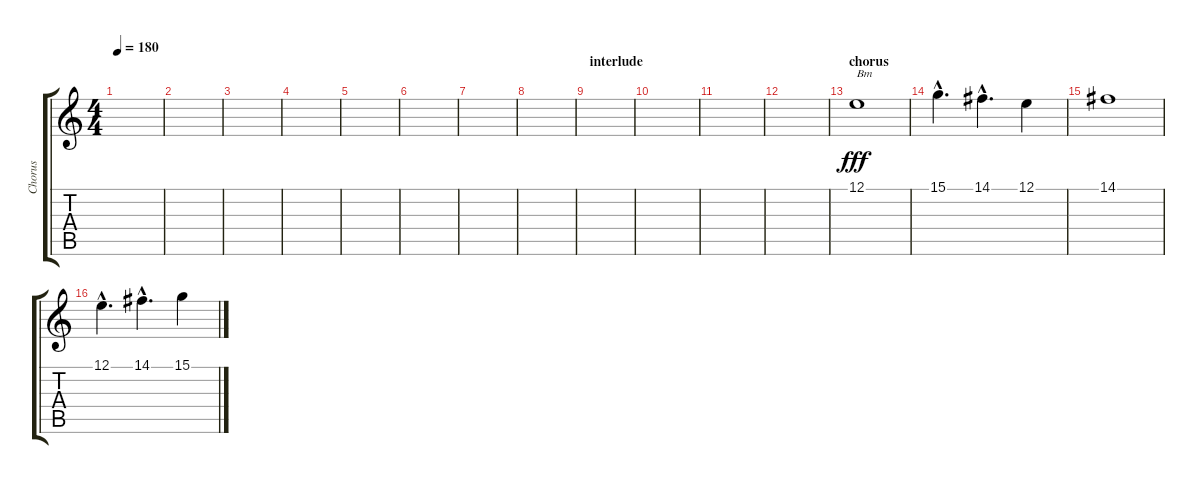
\track ("Chorus" "Chorus") {instrument choiraahs}
\staff {score tabs}
\tuning (E4 B3 G3 D3 A2 E2) {hide}
\ts (4 4)
\tempo 180
\clef g2
\ks c
|
|
|
|
|
|
|
|
\section ("" "interlude")
|
|
|
|
\section ("" "chorus")
12.1.1{txt "Bm" dy fff} |
15.1{hac}.4{d} 14.1{hac}.4{d} 12.1.4 |
14.1.1 |
12.1{hac}.4{d} 14.1{hac}.4{d} 15.1.4
